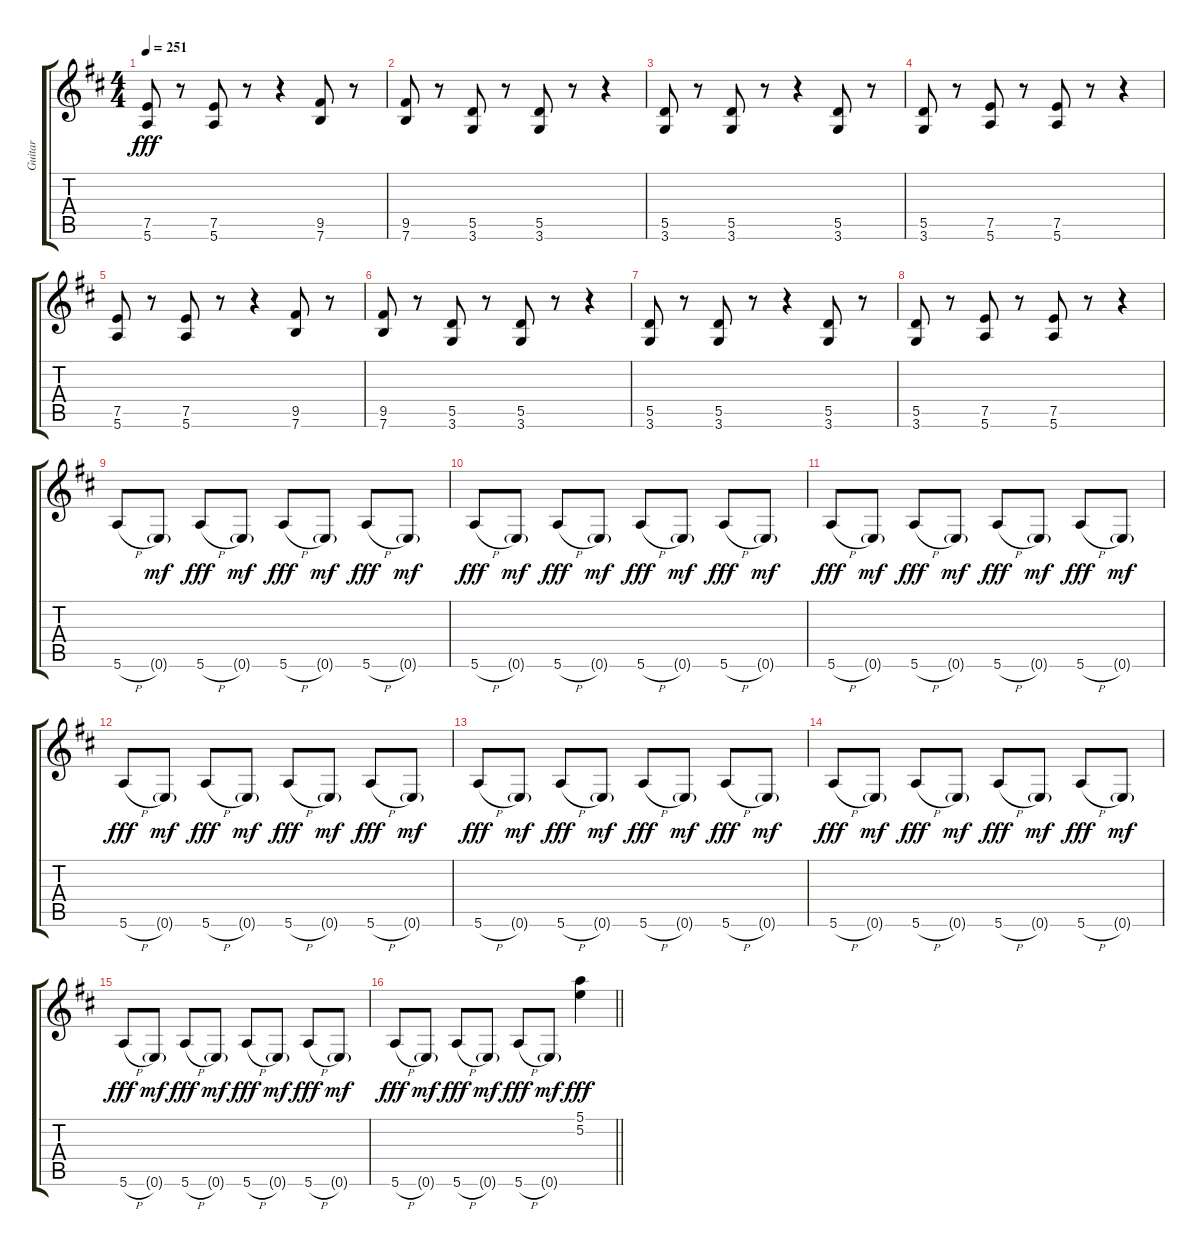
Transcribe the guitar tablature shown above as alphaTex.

\track ("Guitar" "Guitar") {instrument distortionguitar}
\staff {score tabs}
\tuning (E4 B3 G3 D3 A2 E2) {hide}
\ts (4 4)
\tempo 251
\clef g2
\ks d
(7.5 5.6).8{dy fff instrument distortionguitar} r.8 (7.5 5.6).8 r.8 r.4 (9.5 7.6).8 r.8 |
(9.5 7.6).8 r.8 (5.5 3.6).8 r.8 (5.5 3.6).8 r.8 r.4 |
(5.5 3.6).8 r.8 (5.5 3.6).8 r.8 r.4 (5.5 3.6).8 r.8 |
(5.5 3.6).8 r.8 (7.5 5.6).8 r.8 (7.5 5.6).8 r.8 r.4 |
(7.5 5.6).8 r.8 (7.5 5.6).8 r.8 r.4 (9.5 7.6).8 r.8 |
(9.5 7.6).8 r.8 (5.5 3.6).8 r.8 (5.5 3.6).8 r.8 r.4 |
(5.5 3.6).8 r.8 (5.5 3.6).8 r.8 r.4 (5.5 3.6).8 r.8 |
(5.5 3.6).8 r.8 (7.5 5.6).8 r.8 (7.5 5.6).8 r.8 r.4 |
5.6{h}.8 0.6{g}.8{dy mf} 5.6{h}.8{dy fff} 0.6{g}.8{dy mf} 5.6{h}.8{dy fff} 0.6{g}.8{dy mf} 5.6{h}.8{dy fff} 0.6{g}.8{dy mf} |
5.6{h}.8{dy fff} 0.6{g}.8{dy mf} 5.6{h}.8{dy fff} 0.6{g}.8{dy mf} 5.6{h}.8{dy fff} 0.6{g}.8{dy mf} 5.6{h}.8{dy fff} 0.6{g}.8{dy mf} |
5.6{h}.8{dy fff} 0.6{g}.8{dy mf} 5.6{h}.8{dy fff} 0.6{g}.8{dy mf} 5.6{h}.8{dy fff} 0.6{g}.8{dy mf} 5.6{h}.8{dy fff} 0.6{g}.8{dy mf} |
5.6{h}.8{dy fff} 0.6{g}.8{dy mf} 5.6{h}.8{dy fff} 0.6{g}.8{dy mf} 5.6{h}.8{dy fff} 0.6{g}.8{dy mf} 5.6{h}.8{dy fff} 0.6{g}.8{dy mf} |
5.6{h}.8{dy fff} 0.6{g}.8{dy mf} 5.6{h}.8{dy fff} 0.6{g}.8{dy mf} 5.6{h}.8{dy fff} 0.6{g}.8{dy mf} 5.6{h}.8{dy fff} 0.6{g}.8{dy mf} |
5.6{h}.8{dy fff} 0.6{g}.8{dy mf} 5.6{h}.8{dy fff} 0.6{g}.8{dy mf} 5.6{h}.8{dy fff} 0.6{g}.8{dy mf} 5.6{h}.8{dy fff} 0.6{g}.8{dy mf} |
5.6{h}.8{dy fff} 0.6{g}.8{dy mf} 5.6{h}.8{dy fff} 0.6{g}.8{dy mf} 5.6{h}.8{dy fff} 0.6{g}.8{dy mf} 5.6{h}.8{dy fff} 0.6{g}.8{dy mf} |
\barLineRight lightlight
5.6{h}.8{dy fff} 0.6{g}.8{dy mf} 5.6{h}.8{dy fff} 0.6{g}.8{dy mf} 5.6{h}.8{dy fff} 0.6{g}.8{dy mf} (5.1{ss} 5.2{ss}).4{dy fff}
